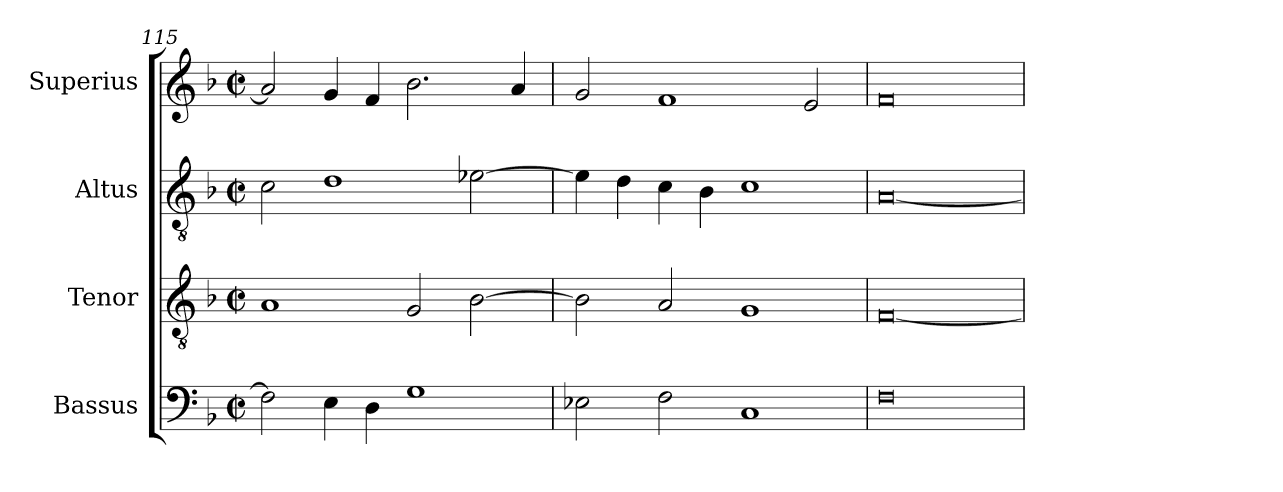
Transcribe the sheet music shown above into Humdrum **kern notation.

**kern	**kern	**kern	**kern
*part4	*part3	*part2	*part1
*staff4	*staff3	*staff2	*staff1
*I"Bassus	*I"Tenor	*I"Altus	*I"Superius
*I'B.	*I'T.	*I'A.	*I'S.
*clefF4	*clefGv2	*clefGv2	*clefG2
*	*ITrd7c12	*ITrd7c12	*
*k[b-]	*k[b-]	*k[b-]	*k[b-]
*F:	*F:	*F:	*F:
*M2/2	*M2/2	*M2/2	*M2/2
*met(c|)	*met(c|)	*met(c|)	*met(c|)
=115	=115	=115	=115
2Fi\]	1AAi	2Ci\	2ai/]
4Ei\	.	1Di	4gi/
4Di\	.	.	4fi/
1Gi	2GGi/	.	2.b-i\
.	[>2BB-i\	[>2E-Xi\	.
.	.	.	4ai/
=116	=116	=116	=116
2E-Xi\	2BB-i\]	4E-i\]	2gi/
.	.	4Di\	.
2Fi\	2AAi/	4Ci\	1fi
.	.	4BB-i\	.
1Ci	1GGi	1Ci	.
.	.	.	2ei/
=117	=117	=117	=117
0Fi	[<0FFi	[<0AAi	0fi
=	=	=	=
*-	*-	*-	*-
